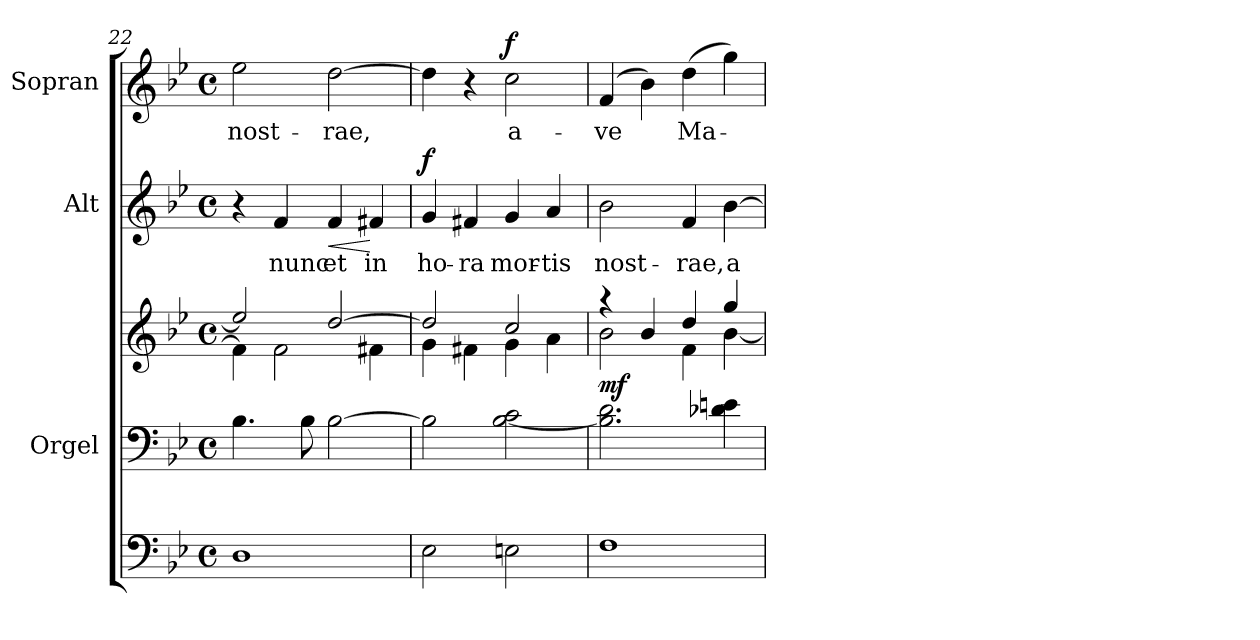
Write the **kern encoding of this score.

**kern	**kern	**kern	**dynam	**kern	**text	**dynam	**kern	**text	**dynam
*part4	*part3	*part3	*part3	*part2	*part2	*part2	*part1	*part1	*part1
*staff5	*staff4	*staff3	*staff3/4	*staff2	*staff2	*staff2	*staff1	*staff1	*staff1
*	*I"Orgel	*	*	*I"Alt	*	*	*I"Sopran	*	*
*	*I'Org.	*	*	*I'A.	*	*	*I'S.	*	*
*clefF4	*clefF4	*clefG2	*	*clefG2	*	*	*clefG2	*	*
*k[b-e-]	*k[b-e-]	*k[b-e-]	*	*k[b-e-]	*	*	*k[b-e-]	*	*
*B-:	*B-:	*B-:	*	*B-:	*	*	*B-:	*	*
*M4/4	*M4/4	*M4/4	*	*M4/4	*	*	*M4/4	*	*
*met(c)	*met(c)	*met(c)	*	*met(c)	*	*	*met(c)	*	*
=22	=22	=22	=22	=22	=22	=22	=22	=22	=22
*	*	*^	*	*	*	*	*	*	*
!	!	!	!	!	!	!	!	!	!LO:LY:b	!
1D	4.B-\	2ee-/]	4f\]	.	4r	.	.	2ee-\	nost-	.
!	!	!	!	!	!	!LO:LY:b	!	!	!	!
.	.	.	2f\	.	4f/	nunc	.	.	.	.
.	8B-\	.	.	.	.	.	.	.	.	.
!	!	!	!	!	!	!LO:LY:b	!LO:HP:b	!	!LO:LY:b	!
.	[2B-\	[>2dd/	.	.	4f/	et	<	[2dd\	-rae,	.
!	!	!	!	!	!	!LO:LY:b	!	!	!	!
.	.	.	4f#X\	.	4f#X/	in	[	.	.	.
=23	=23	=23	=23	=23	=23	=23	=23	=23	=23	=23
!	!	!	!	!	!	!LO:LY:b	!LO:DY:a	!	!	!
2E-\	2B-\]	2dd/]	4g\	.	4g/	ho-	f	4dd\]	.	.
!	!	!	!	!	!	!LO:LY:b	!	!	!	!
.	.	.	4f#X\	.	4f#X/	-ra	.	4r	.	.
!	!	!	!	!	!	!LO:LY:b	!	!	!LO:LY:b	!LO:DY:a
2En\	[<2B-\ 2c\	2cc/	4g\	.	4g/	mor-	.	2cc\	a-	f
!	!	!	!	!	!	!LO:LY:b	!	!	!	!
.	.	.	4a\	.	4a/	-tis	.	.	.	.
=24	=24	=24	=24	=24	=24	=24	=24	=24	=24	=24
!	!	!	!	!LO:DY:b	!	!LO:LY:b	!	!	!LO:LY:b	!
1F	2.B-\] 2.d\	4rgg	2b-\	mf	2b-\	nost-	.	(4f/	-ve	.
.	.	4b-/	.	.	.	.	.	4b-\)	.	.
!	!	!	!	!	!	!LO:LY:b	!	!	!LO:LY:b	!
.	.	4dd/	4f\	.	4f/	-rae,	.	(>4dd\	Ma-	.
!	!	!	!	!	!	!LO:LY:b	!	!	!	!
.	4d-X\ 4en\	4gg/	[<4b-\	.	[4b-\	a-	.	4gg\)	.	.
*	*	*v	*v	*	*	*	*	*	*	*
=	=	=	=	=	=	=	=	=	=
*-	*-	*-	*-	*-	*-	*-	*-	*-	*-
